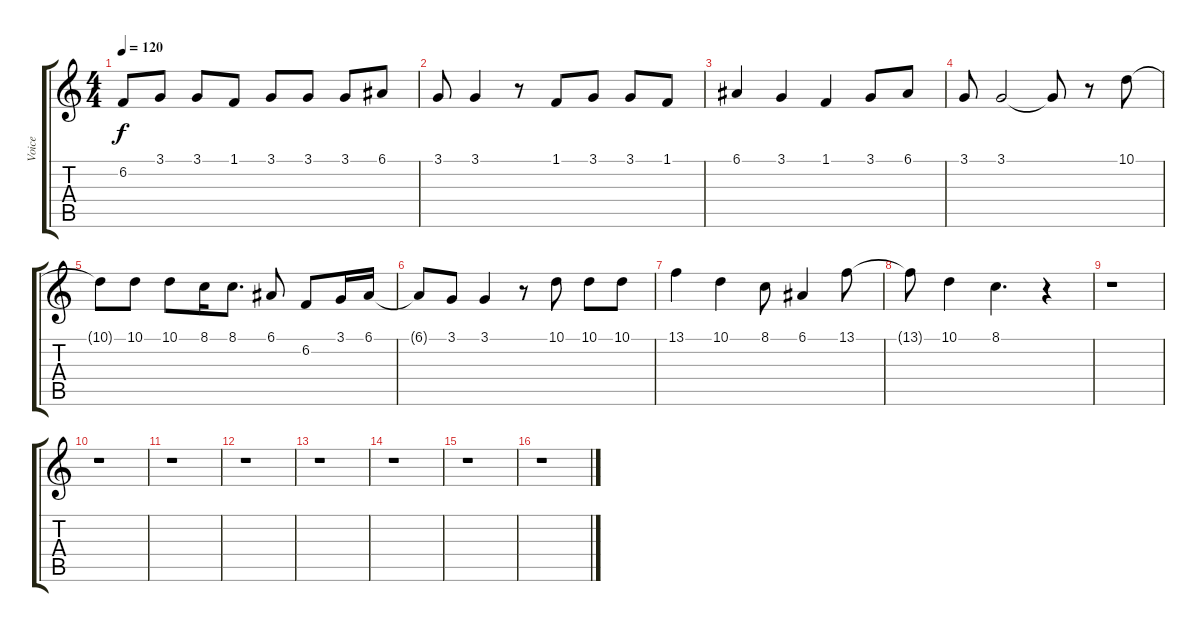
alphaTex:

\track ("Voice" "Voice") {instrument lead3calliope}
\staff {score tabs}
\tuning (E4 B3 G3 D3 A2 E2) {hide}
\ts (4 4)
\tempo 120
\clef g2
\ks c
6.2.8{dy f} 3.1.8 3.1.8 1.1.8 3.1.8 3.1.8 3.1.8 6.1.8 |
3.1.8 3.1.4 r.8 1.1.8 3.1.8 3.1.8 1.1.8 |
6.1.4 3.1.4 1.1.4 3.1.8 6.1.8 |
3.1.8 3.1.2 3.1{t}.8 r.8 10.1.8 |
10.1{t}.8 10.1.8 10.1.8 8.1.16 8.1.8{d} 6.1.8 6.2.8 3.1.16 6.1.16 |
6.1{t}.8 3.1.8 3.1.4 r.8 10.1.8 10.1.8 10.1.8 |
13.1.4 10.1.4 8.1.8 6.1.4 13.1.8 |
13.1{t}.8 10.1.4 8.1.4{d} r.4 |
r.1 |
r.1 |
r.1 |
r.1 |
r.1 |
r.1 |
r.1 |
r.1
